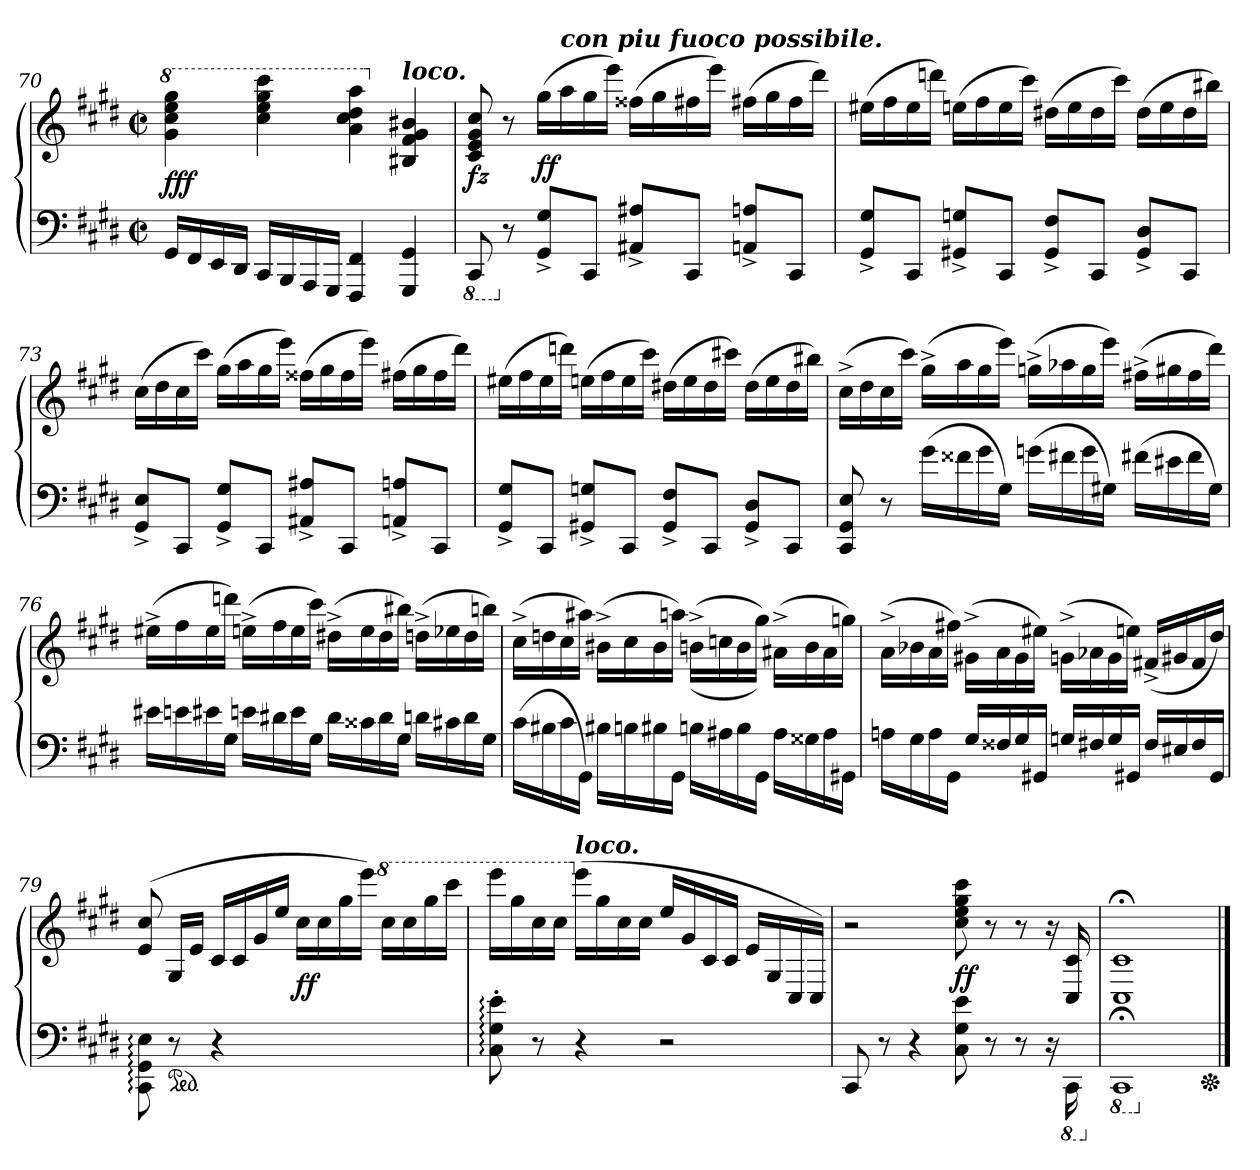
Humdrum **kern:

**kern	**kern	**dynam
*part1	*part1	*part1
*staff2	*staff1	*staff1/2
*clefF4	*clefG2	*
*k[f#c#g#d#]	*k[f#c#g#d#]	*
*M2/2	*M2/2	*
*met(c|)	*met(c|)	*
*	*8va	*
=70	=70	=70
16GG#LL	4gg# 4ccc# 4eee 4ggg#	fff
16FF#	.	.
16EE	.	.
16DD#JJ	.	.
16CC#LL	4ccc# 4eee 4ggg# 4cccc#	.
16BBB	.	.
16AAA	.	.
16GGG#JJ	.	.
4FFF# 4FF#	4aa 4ccc# 4ddd# 4aaa	.
*	*X8va	*
!	!LO:TX:a:Bi:t=loco.	!
4GGG# 4GG#	4B#X 4f# 4g# 4b#X	.
=71	=71	=71
*8ba	*	*
8CCC#	8c# 8e 8g# 8cc#	fz
*X8ba	*	*
8r	8r	.
8GG#^< 8G#^<L	(16gg#LL	ff
!	!LO:TX:a:Bi:t=con piu fuoco possibile.	!
.	16aa	.
8CC#J	16gg#	.
.	16eeeJJ)	.
8AA#X^ 8A#X^L	(16ff##XLL	.
.	16gg#	.
8CC#J	16ff#X	.
.	16eeeJJ)	.
8AAn^ 8An^L	(16ff#XLL	.
.	16gg#	.
8CC#J	16ff#	.
.	16ddd#JJ)	.
=72	=72	=72
8GG#^< 8G#^<L	(16ee#XLL	.
.	16ff#	.
8CC#J	16ee#	.
.	16dddnJJ)	.
8GG#X^< 8Gn^<L	(16eenLL	.
.	16ff#	.
8CC#J	16ee	.
.	16ccc#JJ)	.
8GG#^< 8F#^<L	(16dd#XLL	.
.	16ee	.
8CC#J	16dd#	.
.	16ccc#JJ)	.
8GG#^< 8D#^<L	(16dd#LL	.
.	16ee	.
8CC#J	16dd#	.
.	16bb#XJJ)	.
=73	=73	=73
8GG#^ 8E^L	(16cc#LL	.
.	16dd#	.
8CC#J	16cc#	.
.	16ccc#JJ)	.
8GG#^< 8G#^<L	(16gg#LL	.
.	16aa	.
8CC#J	16gg#	.
.	16eeeJJ)	.
8AA#X^< 8A#X^<L	(16ff##XLL	.
.	16gg#	.
8CC#J	16ff##	.
.	16eeeJJ)	.
8AAn^< 8An^<L	(16ff#XLL	.
.	16gg#	.
8CC#J	16ff#	.
.	16ddd#JJ)	.
=74	=74	=74
8GG#^< 8G#^<L	(16ee#XLL	.
.	16ff#	.
8CC#J	16ee#	.
.	16dddnJJ)	.
8GG#X^< 8Gn^<L	(16eenLL	.
.	16ff#	.
8CC#J	16ee	.
.	16ccc#JJ)	.
8GG#^< 8F#^<L	(16dd#XLL	.
.	16ee	.
8CC#J	16dd#	.
.	16ccc#XJJ)	.
8GG#^< 8D#^<L	(16dd#LL	.
.	16ee	.
8CC#J	16dd#	.
.	16bb#XJJ)	.
=75	=75	=75
8CC# 8GG# 8E	(16cc#^<LL	.
.	16dd#	.
8r	16cc#	.
.	16ccc#JJ)	.
(16g#LL	(16gg#^<LL	.
16f##X	16aa	.
16g#	16gg#	.
16G#JJ)	16eeeJJ)	.
(16gnLL	(16ggn^<LL	.
16f#X	16aa-X	.
16g	16gg	.
16G#XJJ)	16eeeJJ)	.
(16f#XLL	(16ff#X^<LL	.
16e#X	16gg#X	.
16f#	16ff#	.
16G#JJ)	16ddd#JJ)	.
=76	=76	=76
16e#XLL	(16ee#X^<LL	.
16en	16ff#	.
16e#X	16ee#	.
16G#JJ	16dddnJJ)	.
16enLL	(16een^<LL	.
16d#X	16ff#	.
16e	16ee	.
16G#JJ	16ccc#JJ)	.
16d#LL	(16dd#X^<LL	.
16c##X	16ee	.
16d#	16dd#	.
16G#JJ	16bb#XJJ)	.
16dnLL	(16ddn^<LL	.
16c#X	16ee-X	.
16d	16dd	.
16G#JJ	16bbnJJ)	.
=77	=77	=77
(16c#LL	(16cc#^<LL	.
16B#X	16ddn	.
16c#	16cc#	.
16GG#JJ)	16aa#XJJ)	.
16B#XLL	(16b#X^<LL	.
16Bn	16cc#	.
16B#X	16b#	.
16GG#JJ	16aanJJ)	.
16BnLL	(<(>16bn^<LL	.
16A#X	16ccn	.
16B	16b	.
16GG#JJ	16gg#JJ))	.
16A#LL	(16a#X^<LL	.
16G##X	16b	.
16A#	16a#	.
16GG#XJJ	16ggnJJ)	.
=78	=78	=78
16AnLL	(>16a^<LL	.
16G#	16b-X	.
16A	16a	.
16GG#JJ	16ff#XJJ)	.
16G#LL	(>16g#X^<\LL	.
16F##X	16a	.
16G#	16g#	.
16GG#XJJ	16ee#XJJ)	.
16GnLL	(>16gn^<\LL	.
16F#X	16a-X	.
16G	16g	.
16GG#XJJ	16eenJJ)	.
16F#LL	(<16f#X^<LL	.
16E#X	16g#X	.
16F#	16f#	.
16GG#JJ	16dd#JJ)	.
=79	=79	=79
8CC#:\ 8GG#:\ 8E:\	(>8e 8cc#	.
*ped	*	*
8r	16G#/LL	.
.	16eJJ	.
4r	16c#LL	.
.	16c#	.
.	16g#	.
.	16eeJJ	.
2ryy	16cc#LL	ff
.	16cc#	.
.	16gg#	.
.	16eeeJJ)	.
*	*8va	*
.	16ccc#LL	.
.	16ccc#	.
.	16ggg#	.
.	16cccc#JJ	.
=80	=80	=80
8C#:'> 8G#:'> 8e:'>	16eeeeLL	.
.	16ggg#	.
8r	16ccc#	.
.	16ccc#JJ	.
*	*X8va	*
!	!LO:TX:a:Bi:t=loco.	!
4r	(16eeeLL	.
.	16gg#	.
.	16cc#	.
.	16cc#JJ	.
2r	16eeLL	.
.	16g#	.
.	16c#	.
.	16c#JJ	.
.	16eLL	.
.	16G#/	.
.	16C#/	.
.	16C#/JJ)	.
=81	=81	=81
8CC#	2r	.
8r	.	.
4r	.	.
8C# 8G# 8e	8cc# 8ee 8gg# 8ccc#	ff
8r	8r	.
8r	8r	.
16r	16r	.
*8ba	*	*
16CCC#\	16C#/ 16c#/	.
=82	=82	=82
*X8ba	*	*
*8ba	*	*
1CCC#;\	1C#;</ 1c#;</	.
*Xped	*	*
*X8ba	*	*
==	==	==
*-	*-	*-
